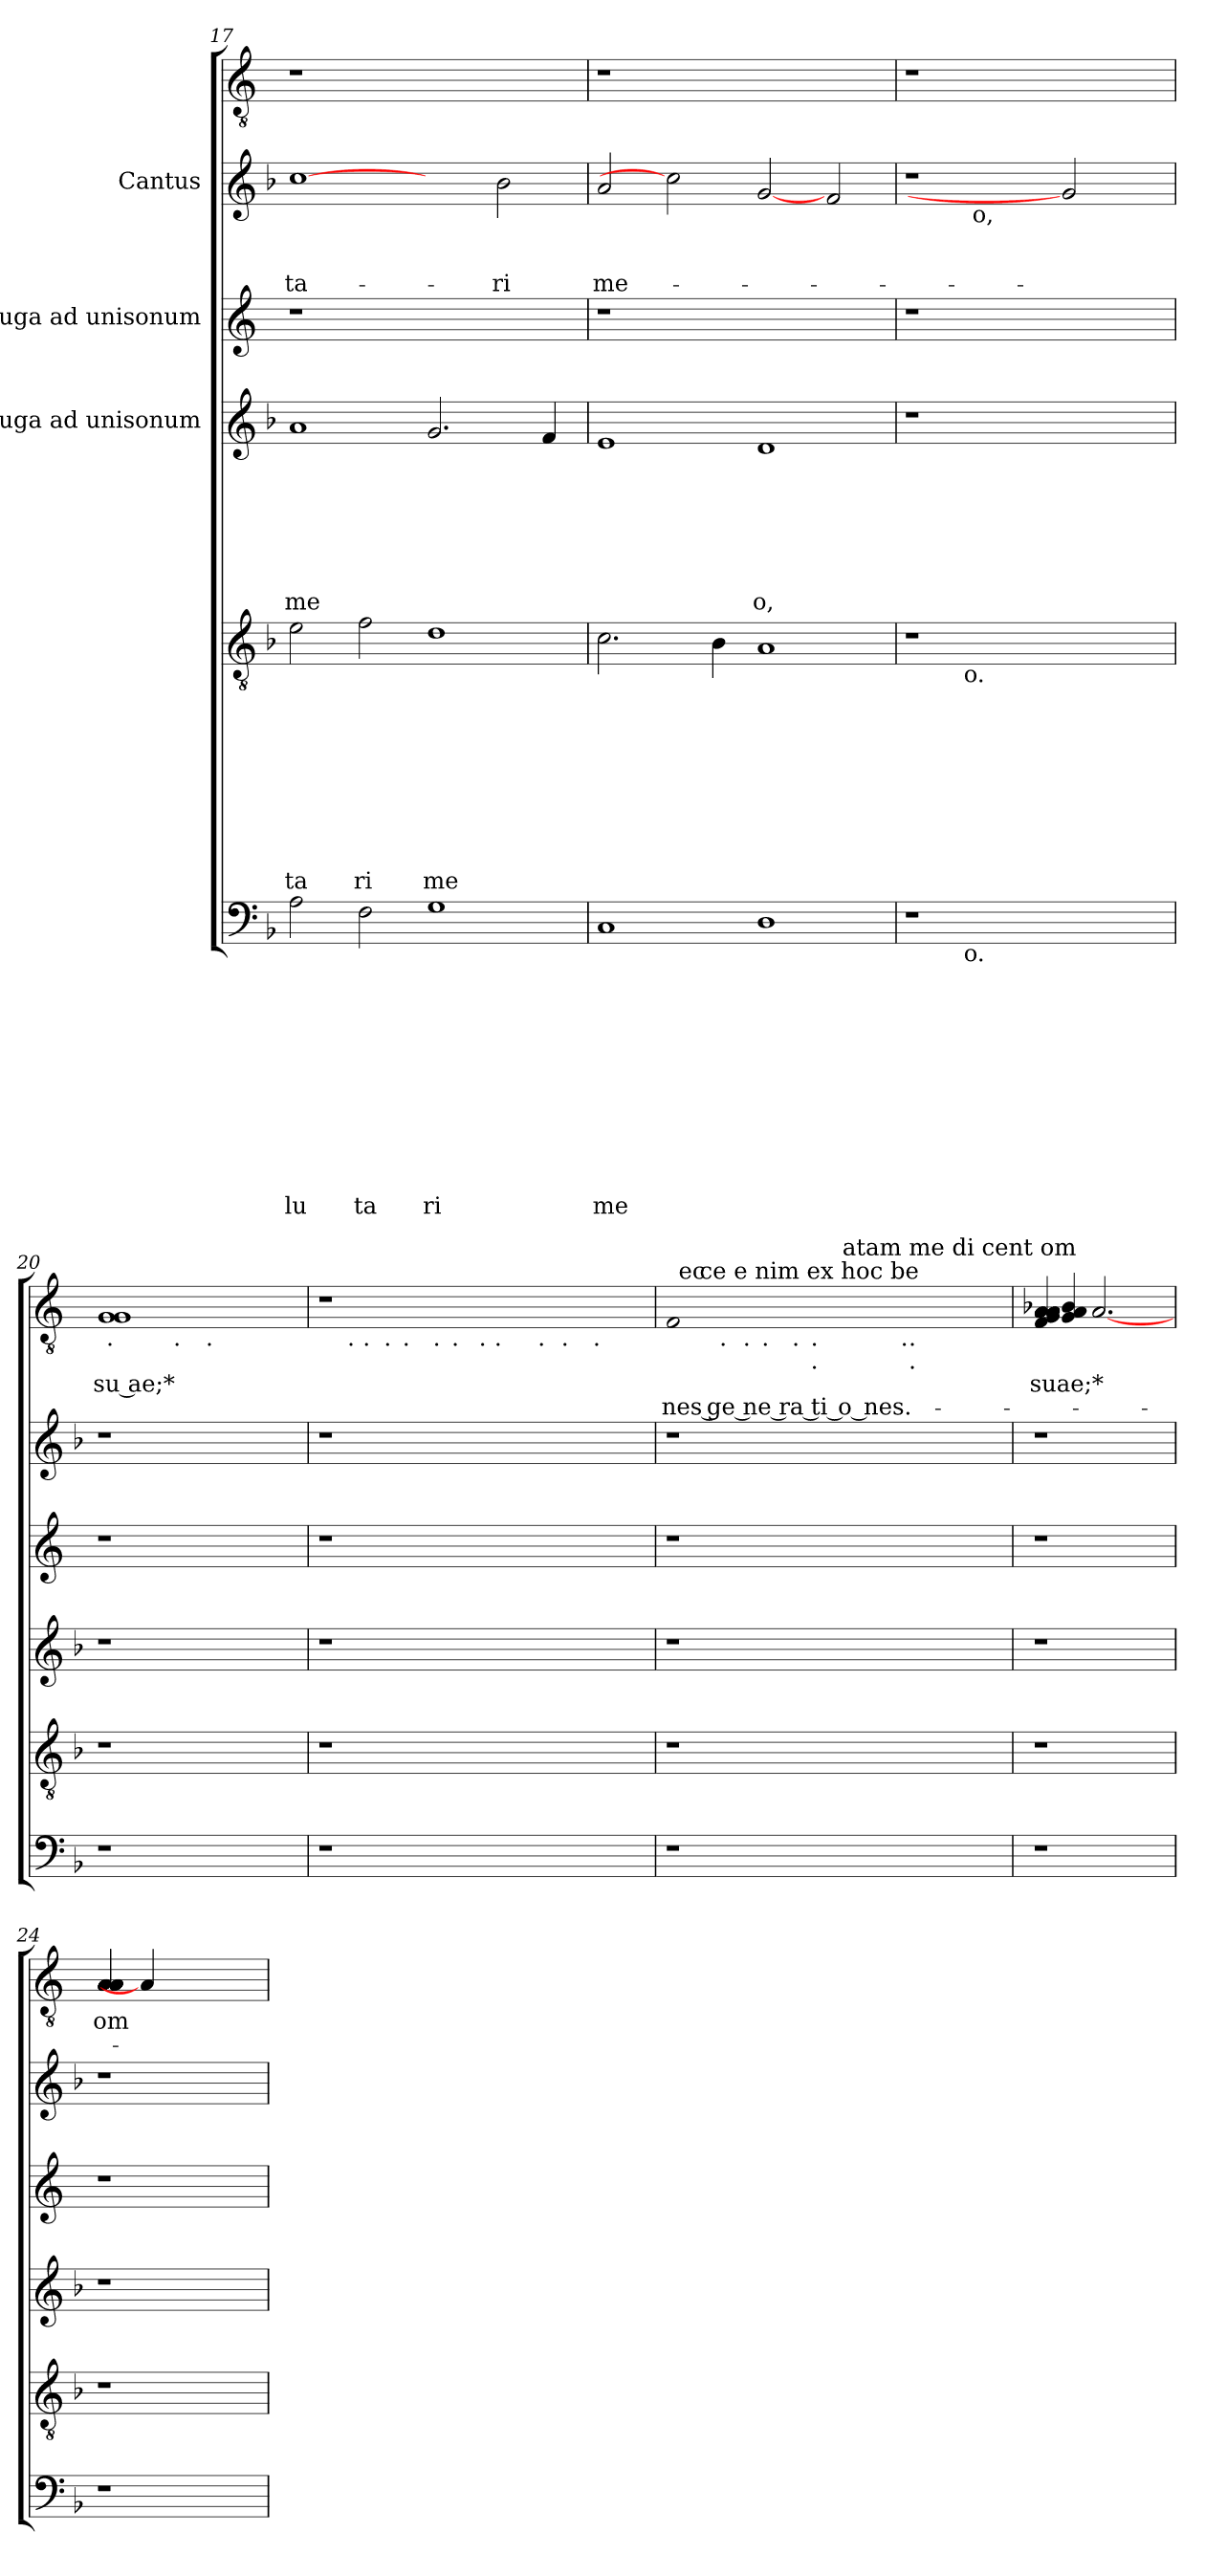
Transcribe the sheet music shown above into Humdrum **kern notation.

**kern	**text	**text	**text	**text	**text	**text	**text	**text	**text	**text	**text	**kern	**text	**text	**text	**text	**text	**text	**text	**text	**text	**kern	**text	**text	**text	**text	**text	**text	**text	**kern	**kern	**text	**text	**text	**kern	**text	**text
*part6	*part6	*part6	*part6	*part6	*part6	*part6	*part6	*part6	*part6	*part6	*part6	*part5	*part5	*part5	*part5	*part5	*part5	*part5	*part5	*part5	*part5	*part4	*part4	*part4	*part4	*part4	*part4	*part4	*part4	*part3	*part2	*part2	*part2	*part2	*part1	*part1	*part1
*staff6	*staff6	*staff6	*staff6	*staff6	*staff6	*staff6	*staff6	*staff6	*staff6	*staff6	*staff6	*staff5	*staff5	*staff5	*staff5	*staff5	*staff5	*staff5	*staff5	*staff5	*staff5	*staff4	*staff4	*staff4	*staff4	*staff4	*staff4	*staff4	*staff4	*staff3	*staff2	*staff2	*staff2	*staff2	*staff1	*staff1	*staff1
*	*	*	*	*	*	*	*	*	*	*	*	*	*	*	*	*	*	*	*	*	*	*I"Fuga ad unisonum	*	*	*	*	*	*	*	*I"Fuga ad unisonum	*I"Cantus	*	*	*	*	*	*
*clefF4	*	*	*	*	*	*	*	*	*	*	*	*clefGv2	*	*	*	*	*	*	*	*	*	*clefG2	*	*	*	*	*	*	*	*clefG2	*clefG2	*	*	*	*clefGv2	*	*
*k[b-]	*	*	*	*	*	*	*	*	*	*	*	*k[b-]	*	*	*	*	*	*	*	*	*	*k[b-]	*	*	*	*	*	*	*	*k[]	*k[b-]	*	*	*	*k[]	*	*
*F:	*	*	*	*	*	*	*	*	*	*	*	*F:	*	*	*	*	*	*	*	*	*	*F:	*	*	*	*	*	*	*	*C:	*F:	*	*	*	*C:	*	*
=17	=17	=17	=17	=17	=17	=17	=17	=17	=17	=17	=17	=17	=17	=17	=17	=17	=17	=17	=17	=17	=17	=17	=17	=17	=17	=17	=17	=17	=17	=17	=17	=17	=17	=17	=17	=17	=17
!	!	!	!	!	!	!	!	!	!	!	!LO:LY:b	!	!	!	!	!	!	!	!	!	!LO:LY:b	!	!	!	!	!	!	!	!LO:LY:b	!	!	!	!	!LO:LY:b	!	!	!
2A\	.	.	.	.	.	.	.	.	.	.	lu	2e\	.	.	.	.	.	.	.	.	ta	1a	.	.	.	.	.	.	me	1r	[1cc	.	.	-ta-	1r	.	.
!	!	!	!	!	!	!	!	!	!	!	!LO:LY:b	!	!	!	!	!	!	!	!	!	!LO:LY:b	!	!	!	!	!	!	!	!	!	!	!	!	!	!	!	!
2F\	.	.	.	.	.	.	.	.	.	.	ta	2f\	.	.	.	.	.	.	.	.	ri	.	.	.	.	.	.	.	.	.	.	.	.	.	.	.	.
!	!	!	!	!	!	!	!	!	!	!	!LO:LY:b	!	!	!	!	!	!	!	!	!	!LO:LY:b	!	!	!	!	!	!	!	!	!	!	!	!	!	!	!	!
1G	.	.	.	.	.	.	.	.	.	.	ri	1d	.	.	.	.	.	.	.	.	me	2.g/	.	.	.	.	.	.	.	1ryy	2ryy	.	.	.	1ryy	.	.
!	!	!	!	!	!	!	!	!	!	!	!	!	!	!	!	!	!	!	!	!	!	!	!	!	!	!	!	!	!	!	!	!	!	!LO:LY:b	!	!	!
.	.	.	.	.	.	.	.	.	.	.	.	.	.	.	.	.	.	.	.	.	.	.	.	.	.	.	.	.	.	.	2b-\	.	.	-ri	.	.	.
.	.	.	.	.	.	.	.	.	.	.	.	.	.	.	.	.	.	.	.	.	.	4f/	.	.	.	.	.	.	.	.	.	.	.	.	.	.	.
=18	=18	=18	=18	=18	=18	=18	=18	=18	=18	=18	=18	=18	=18	=18	=18	=18	=18	=18	=18	=18	=18	=18	=18	=18	=18	=18	=18	=18	=18	=18	=18	=18	=18	=18	=18	=18	=18
!	!	!	!	!	!	!	!	!	!	!	!LO:LY:b	!	!	!	!	!	!	!	!	!	!	!	!	!	!	!	!	!	!	!	!	!	!	!LO:LY:b	!	!	!
1C	.	.	.	.	.	.	.	.	.	.	me	2.c\	.	.	.	.	.	.	.	.	.	1e	.	.	.	.	.	.	.	1r	2a/	.	.	me-	1r	.	.
.	.	.	.	.	.	.	.	.	.	.	.	.	.	.	.	.	.	.	.	.	.	.	.	.	.	.	.	.	.	.	2cc]	.	.	.	.	.	.
.	.	.	.	.	.	.	.	.	.	.	.	4B-\	.	.	.	.	.	.	.	.	.	.	.	.	.	.	.	.	.	.	.	.	.	.	.	.	.
!	!	!	!	!	!	!	!	!	!	!	!	!	!	!	!	!	!	!	!	!	!	!	!	!	!	!	!	!	!LO:LY:b	!	!	!	!	!	!	!	!
1D	.	.	.	.	.	.	.	.	.	.	.	1A	.	.	.	.	.	.	.	.	.	1d	.	.	.	.	.	.	o,	1ryy	[2g	.	.	.	1ryy	.	.
.	.	.	.	.	.	.	.	.	.	.	.	.	.	.	.	.	.	.	.	.	.	.	.	.	.	.	.	.	.	.	2f/	.	.	.	.	.	.
=19	=19	=19	=19	=19	=19	=19	=19	=19	=19	=19	=19	=19	=19	=19	=19	=19	=19	=19	=19	=19	=19	=19	=19	=19	=19	=19	=19	=19	=19	=19	=19	=19	=19	=19	=19	=19	=19
*^	*	*	*	*	*	*	*	*	*	*	*	*^	*	*	*	*	*	*	*	*	*	*	*	*	*	*	*	*	*	*	*^	*	*	*	*	*	*
1r	8ryy	.	.	.	.	.	.	.	.	.	.	.	1r	8ryy	.	.	.	.	.	.	.	.	.	1r	.	.	.	.	.	.	.	1r	1r	8..ryy	.	.	.	1r	.	.
.	16ryy	.	.	.	.	.	.	.	.	.	.	.	.	16ryy	.	.	.	.	.	.	.	.	.	.	.	.	.	.	.	.	.	.	.	.	.	.	.	.	.	.
.	64ryy	.	.	.	.	.	.	.	.	.	.	.	.	64ryy	.	.	.	.	.	.	.	.	.	.	.	.	.	.	.	.	.	.	.	.	.	.	.	.	.	.
!	!	!	!	!	!	!	!	!	!	!	!	!	!	!LO:TX:b:t=o.	!	!	!	!	!	!	!	!	!	!	!	!	!	!	!	!	!	!	!	!	!	!	!	!	!	!
!	!LO:TX:b:t=o.	!	!	!	!	!	!	!	!	!	!	!	!	!	!	!	!	!	!	!	!	!	!	!	!	!	!	!	!	!	!	!	!	!	!	!	!	!	!	!
.	1ryy	.	.	.	.	.	.	.	.	.	.	.	.	1ryy	.	.	.	.	.	.	.	.	.	.	.	.	.	.	.	.	.	.	.	.	.	.	.	.	.	.
!	!	!	!	!	!	!	!	!	!	!	!	!	!	!	!	!	!	!	!	!	!	!	!	!	!	!	!	!	!	!	!	!	!	!LO:TX:b:t=o,	!	!	!	!	!	!
.	.	.	.	.	.	.	.	.	.	.	.	.	.	.	.	.	.	.	.	.	.	.	.	.	.	.	.	.	.	.	.	.	.	1ryy	.	.	.	.	.	.
2ryy	.	.	.	.	.	.	.	.	.	.	.	.	2ryy	.	.	.	.	.	.	.	.	.	.	2ryy	.	.	.	.	.	.	.	2ryy	2g]	.	.	.	.	2ryy	.	.
.	4ryy	.	.	.	.	.	.	.	.	.	.	.	.	4ryy	.	.	.	.	.	.	.	.	.	.	.	.	.	.	.	.	.	.	.	.	.	.	.	.	.	.
.	.	.	.	.	.	.	.	.	.	.	.	.	.	.	.	.	.	.	.	.	.	.	.	.	.	.	.	.	.	.	.	.	.	4ryy	.	.	.	.	.	.
.	32.ryy	.	.	.	.	.	.	.	.	.	.	.	.	32.ryy	.	.	.	.	.	.	.	.	.	.	.	.	.	.	.	.	.	.	.	.	.	.	.	.	.	.
.	.	.	.	.	.	.	.	.	.	.	.	.	.	.	.	.	.	.	.	.	.	.	.	.	.	.	.	.	.	.	.	.	.	32ryy	.	.	.	.	.	.
!!LO:LB:g=z
=20	=20	=20	=20	=20	=20	=20	=20	=20	=20	=20	=20	=20	=20	=20	=20	=20	=20	=20	=20	=20	=20	=20	=20	=20	=20	=20	=20	=20	=20	=20	=20	=20	=20	=20	=20	=20	=20	=20	=20	=20
!	!	!	!	!	!	!	!	!	!	!	!	!	!	!	!	!	!	!	!	!	!	!	!	!	!	!	!	!	!	!	!	!	!	!	!	!	!	!LO:N:n=1:head=open	!	!
!	!	!	!	!	!	!	!	!	!	!	!	!	!	!	!	!	!	!	!	!	!	!	!	!	!	!	!	!	!	!	!	!	!	!	!	!	!	!LO:N:n=2:head=open	!LO:LY:b:rj	!
*	*	*	*	*	*	*	*	*	*	*	*	*	*	*	*	*	*	*	*	*	*	*	*	*	*	*	*	*	*	*	*	*	*	*	*	*	*	*^	*	*
*v	*v	*	*	*	*	*	*	*	*	*	*	*	*	*	*	*	*	*	*	*	*	*	*	*	*	*	*	*	*	*	*	*	*v	*v	*	*	*	*	*^	*	*
*	*	*	*	*	*	*	*	*	*	*	*	*v	*v	*	*	*	*	*	*	*	*	*	*	*	*	*	*	*	*	*	*	*	*	*	*	*	*	*	*	*
1r	.	.	.	.	.	.	.	.	.	.	.	1r	.	.	.	.	.	.	.	.	.	1r	.	.	.	.	.	.	.	1r	1r	.	.	.	1G 1G	64ryy	4ryy	su ae;*	.
!	!	!	!	!	!	!	!	!	!	!	!	!	!	!	!	!	!	!	!	!	!	!	!	!	!	!	!	!	!	!	!	!	!	!	!	!LO:TX:b:t=.	!	!	!
.	.	.	.	.	.	.	.	.	.	.	.	.	.	.	.	.	.	.	.	.	.	.	.	.	.	.	.	.	.	.	.	.	.	.	.	2ryy	.	.	.
.	.	.	.	.	.	.	.	.	.	.	.	.	.	.	.	.	.	.	.	.	.	.	.	.	.	.	.	.	.	.	.	.	.	.	.	.	16..ryy	.	.
!	!	!	!	!	!	!	!	!	!	!	!	!	!	!	!	!	!	!	!	!	!	!	!	!	!	!	!	!	!	!	!	!	!	!	!	!	!LO:TX:b:t=.	!	!
.	.	.	.	.	.	.	.	.	.	.	.	.	.	.	.	.	.	.	.	.	.	.	.	.	.	.	.	.	.	.	.	.	.	.	.	.	2ryy	.	.
!	!	!	!	!	!	!	!	!	!	!	!	!	!	!	!	!	!	!	!	!	!	!	!	!	!	!	!	!	!	!	!	!	!	!	!	!LO:TX:b:t=.	!	!	!
.	.	.	.	.	.	.	.	.	.	.	.	.	.	.	.	.	.	.	.	.	.	.	.	.	.	.	.	.	.	.	.	.	.	.	.	4ryy	.	.	.
.	.	.	.	.	.	.	.	.	.	.	.	.	.	.	.	.	.	.	.	.	.	.	.	.	.	.	.	.	.	.	.	.	.	.	.	8...ryy	.	.	.
.	.	.	.	.	.	.	.	.	.	.	.	.	.	.	.	.	.	.	.	.	.	.	.	.	.	.	.	.	.	.	.	.	.	.	.	.	8ryy	.	.
.	.	.	.	.	.	.	.	.	.	.	.	.	.	.	.	.	.	.	.	.	.	.	.	.	.	.	.	.	.	.	.	.	.	.	.	.	64ryy	.	.
!!LO:LB:g=z
=21	=21	=21	=21	=21	=21	=21	=21	=21	=21	=21	=21	=21	=21	=21	=21	=21	=21	=21	=21	=21	=21	=21	=21	=21	=21	=21	=21	=21	=21	=21	=21	=21	=21	=21	=21	=21	=21	=21	=21
*	*	*	*	*	*	*	*	*	*	*	*	*	*	*	*	*	*	*	*	*	*	*	*	*	*	*	*	*	*	*	*	*	*	*	*^	*	*^	*	*
*	*	*	*	*	*	*	*	*	*	*	*	*	*	*	*	*	*	*	*	*	*	*	*	*	*	*	*	*	*	*	*	*	*	*	*	*	*	*	*^	*	*
*	*	*	*	*	*	*	*	*	*	*	*	*	*	*	*	*	*	*	*	*	*	*	*	*	*	*	*	*	*	*	*	*	*	*	*	*	*	*	*	*^	*	*
*	*	*	*	*	*	*	*	*	*	*	*	*	*	*	*	*	*	*	*	*	*	*	*	*	*	*	*	*	*	*	*	*	*	*	*	*	*	*	*	*	*^	*	*
*	*	*	*	*	*	*	*	*	*	*	*	*	*	*	*	*	*	*	*	*	*	*	*	*	*	*	*	*	*	*	*	*	*	*	*	*	*	*	*	*	*	*^	*	*
*	*	*	*	*	*	*	*	*	*	*	*	*	*	*	*	*	*	*	*	*	*	*	*	*	*	*	*	*	*	*	*	*	*	*	*	*	*	*	*	*	*	*	*^	*	*
*	*	*	*	*	*	*	*	*	*	*	*	*	*	*	*	*	*	*	*	*	*	*	*	*	*	*	*	*	*	*	*	*	*	*	*	*	*	*	*	*	*	*	*	*^	*	*
1r	.	.	.	.	.	.	.	.	.	.	.	1r	.	.	.	.	.	.	.	.	.	1r	.	.	.	.	.	.	.	1r	1r	.	.	.	1r	8ryy	8ryy	4ryy	4ryy	4ryy	4...ryy	2ryy	2ryy	2ryy	2ryy	.	.
!	!	!	!	!	!	!	!	!	!	!	!	!	!	!	!	!	!	!	!	!	!	!	!	!	!	!	!	!	!	!	!	!	!	!	!	!LO:TX:b:t=.	!	!	!	!	!	!	!	!	!	!	!
.	.	.	.	.	.	.	.	.	.	.	.	.	.	.	.	.	.	.	.	.	.	.	.	.	.	.	.	.	.	.	.	.	.	.	.	2..ryy	32.ryy	.	.	.	.	.	.	.	.	.	.
!	!	!	!	!	!	!	!	!	!	!	!	!	!	!	!	!	!	!	!	!	!	!	!	!	!	!	!	!	!	!	!	!	!	!	!	!	!LO:TX:b:t=.	!	!	!	!	!	!	!	!	!	!
.	.	.	.	.	.	.	.	.	.	.	.	.	.	.	.	.	.	.	.	.	.	.	.	.	.	.	.	.	.	.	.	.	.	.	.	.	2ryy	.	.	.	.	.	.	.	.	.	.
!	!	!	!	!	!	!	!	!	!	!	!	!	!	!	!	!	!	!	!	!	!	!	!	!	!	!	!	!	!	!	!	!	!	!	!	!	!	!LO:TX:b:t=.	!	!	!	!	!	!	!	!	!
.	.	.	.	.	.	.	.	.	.	.	.	.	.	.	.	.	.	.	.	.	.	.	.	.	.	.	.	.	.	.	.	.	.	.	.	.	.	2.ryy	16ryy	8ryy	.	.	.	.	.	.	.
!	!	!	!	!	!	!	!	!	!	!	!	!	!	!	!	!	!	!	!	!	!	!	!	!	!	!	!	!	!	!	!	!	!	!	!	!	!	!	!LO:TX:b:t=.	!	!	!	!	!	!	!	!
.	.	.	.	.	.	.	.	.	.	.	.	.	.	.	.	.	.	.	.	.	.	.	.	.	.	.	.	.	.	.	.	.	.	.	.	.	.	.	2ryy	.	.	.	.	.	.	.	.
.	.	.	.	.	.	.	.	.	.	.	.	.	.	.	.	.	.	.	.	.	.	.	.	.	.	.	.	.	.	.	.	.	.	.	.	.	.	.	.	32ryy	.	.	.	.	.	.	.
!	!	!	!	!	!	!	!	!	!	!	!	!	!	!	!	!	!	!	!	!	!	!	!	!	!	!	!	!	!	!	!	!	!	!	!	!	!	!	!	!LO:TX:b:t=.	!	!	!	!	!	!	!
.	.	.	.	.	.	.	.	.	.	.	.	.	.	.	.	.	.	.	.	.	.	.	.	.	.	.	.	.	.	.	.	.	.	.	.	.	.	.	.	2ryy	.	.	.	.	.	.	.
!	!	!	!	!	!	!	!	!	!	!	!	!	!	!	!	!	!	!	!	!	!	!	!	!	!	!	!	!	!	!	!	!	!	!	!	!	!	!	!	!	!LO:TX:b:t=.	!	!	!	!	!	!
.	.	.	.	.	.	.	.	.	.	.	.	.	.	.	.	.	.	.	.	.	.	.	.	.	.	.	.	.	.	.	.	.	.	.	.	.	.	.	.	.	2ryy	.	.	.	.	.	.
.	.	.	.	.	.	.	.	.	.	.	.	.	.	.	.	.	.	.	.	.	.	.	.	.	.	.	.	.	.	.	.	.	.	.	.	.	.	.	.	.	.	32.ryy	16.ryy	8ryy	4ryy	.	.
!	!	!	!	!	!	!	!	!	!	!	!	!	!	!	!	!	!	!	!	!	!	!	!	!	!	!	!	!	!	!	!	!	!	!	!	!	!	!	!	!	!	!LO:TX:b:t=.	!	!	!	!	!
.	.	.	.	.	.	.	.	.	.	.	.	.	.	.	.	.	.	.	.	.	.	.	.	.	.	.	.	.	.	.	.	.	.	.	.	.	.	.	.	.	.	4ryy	.	.	.	.	.
!	!	!	!	!	!	!	!	!	!	!	!	!	!	!	!	!	!	!	!	!	!	!	!	!	!	!	!	!	!	!	!	!	!	!	!	!	!	!	!	!	!	!	!LO:TX:b:t=.	!	!	!	!
.	.	.	.	.	.	.	.	.	.	.	.	.	.	.	.	.	.	.	.	.	.	.	.	.	.	.	.	.	.	.	.	.	.	.	.	.	.	.	.	.	.	.	4ryy	.	.	.	.
.	.	.	.	.	.	.	.	.	.	.	.	.	.	.	.	.	.	.	.	.	.	.	.	.	.	.	.	.	.	.	.	.	.	.	.	.	.	.	.	.	.	.	.	16ryy	.	.	.
.	.	.	.	.	.	.	.	.	.	.	.	.	.	.	.	.	.	.	.	.	.	.	.	.	.	.	.	.	.	.	.	.	.	.	.	.	4ryy	.	.	.	.	.	.	.	.	.	.
.	.	.	.	.	.	.	.	.	.	.	.	.	.	.	.	.	.	.	.	.	.	.	.	.	.	.	.	.	.	.	.	.	.	.	.	.	.	.	.	.	.	.	.	64ryy	.	.	.
!	!	!	!	!	!	!	!	!	!	!	!	!	!	!	!	!	!	!	!	!	!	!	!	!	!	!	!	!	!	!	!	!	!	!	!	!	!	!	!	!	!	!	!	!LO:TX:b:t=.	!	!	!
.	.	.	.	.	.	.	.	.	.	.	.	.	.	.	.	.	.	.	.	.	.	.	.	.	.	.	.	.	.	.	.	.	.	.	.	.	.	.	.	.	.	.	.	4ryy	.	.	.
.	.	.	.	.	.	.	.	.	.	.	.	.	.	.	.	.	.	.	.	.	.	.	.	.	.	.	.	.	.	.	.	.	.	.	.	.	.	.	.	.	.	.	.	.	64ryy	.	.
!	!	!	!	!	!	!	!	!	!	!	!	!	!	!	!	!	!	!	!	!	!	!	!	!	!	!	!	!	!	!	!	!	!	!	!	!	!	!	!	!	!	!	!	!	!LO:TX:b:t=.	!	!
.	.	.	.	.	.	.	.	.	.	.	.	.	.	.	.	.	.	.	.	.	.	.	.	.	.	.	.	.	.	.	.	.	.	.	.	.	.	.	.	.	.	.	.	.	8...ryy	.	.
.	.	.	.	.	.	.	.	.	.	.	.	.	.	.	.	.	.	.	.	.	.	.	.	.	.	.	.	.	.	.	.	.	.	.	.	.	.	.	.	.	.	8ryy	.	.	.	.	.
.	.	.	.	.	.	.	.	.	.	.	.	.	.	.	.	.	.	.	.	.	.	.	.	.	.	.	.	.	.	.	.	.	.	.	.	.	.	.	8.ryy	.	.	.	.	.	.	.	.
!	!	!	!	!	!	!	!	!	!	!	!	!	!	!	!	!	!	!	!	!	!	!	!	!	!	!	!	!	!	!	!	!	!	!	!	!	!	!	!	!	!	!	!LO:TX:b:t=.	!	!	!	!
.	.	.	.	.	.	.	.	.	.	.	.	.	.	.	.	.	.	.	.	.	.	.	.	.	.	.	.	.	.	.	.	.	.	.	.	.	.	.	.	.	.	.	8ryy	.	.	.	.
.	.	.	.	.	.	.	.	.	.	.	.	.	.	.	.	.	.	.	.	.	.	.	.	.	.	.	.	.	.	.	.	.	.	.	.	.	.	.	.	16.ryy	.	.	.	.	.	.	.
.	.	.	.	.	.	.	.	.	.	.	.	.	.	.	.	.	.	.	.	.	.	.	.	.	.	.	.	.	.	.	.	.	.	.	.	.	16ryy	.	.	.	.	16ryy	.	.	.	.	.
.	.	.	.	.	.	.	.	.	.	.	.	.	.	.	.	.	.	.	.	.	.	.	.	.	.	.	.	.	.	.	.	.	.	.	.	.	.	.	.	.	.	.	.	32.ryy	.	.	.
.	.	.	.	.	.	.	.	.	.	.	.	.	.	.	.	.	.	.	.	.	.	.	.	.	.	.	.	.	.	.	.	.	.	.	.	.	.	.	.	.	32ryy	.	32ryy	.	.	.	.
.	.	.	.	.	.	.	.	.	.	.	.	.	.	.	.	.	.	.	.	.	.	.	.	.	.	.	.	.	.	.	.	.	.	.	.	.	64ryy	.	.	.	.	64ryy	.	.	.	.	.
!!LO:LB:g=z	!!	!!	!!	!!	!!	!!	!!	!!	!!	!!
=22	=22	=22	=22	=22	=22	=22	=22	=22	=22	=22	=22	=22	=22	=22	=22	=22	=22	=22	=22	=22	=22	=22	=22	=22	=22	=22	=22	=22	=22	=22	=22	=22	=22	=22	=22	=22	=22	=22	=22	=22	=22	=22	=22	=22	=22	=22	=22
!	!	!	!	!	!	!	!	!	!	!	!	!	!	!	!	!	!	!	!	!	!	!	!	!	!	!	!	!	!	!	!	!	!	!	!LO:N:head=open	!	!	!	!	!	!	!	!	!	!	!LO:LY:b	!LO:LY:b
1r	.	.	.	.	.	.	.	.	.	.	.	1r	.	.	.	.	.	.	.	.	.	1r	.	.	.	.	.	.	.	1r	1r	.	.	.	1F	32ryy	16..ryy	8ryy	4ryy	4ryy	4ryy	4...ryy	2ryy	2ryy	2ryy	.	-nes ge ne ra ti o nes.-
!	!	!	!	!	!	!	!	!	!	!	!	!	!	!	!	!	!	!	!	!	!	!	!	!	!	!	!	!	!	!	!	!	!	!	!	!LO:TX:a:t=ec	!	!	!	!	!	!	!	!	!	!	!
.	.	.	.	.	.	.	.	.	.	.	.	.	.	.	.	.	.	.	.	.	.	.	.	.	.	.	.	.	.	.	.	.	.	.	.	2ryy	.	.	.	.	.	.	.	.	.	.	.
!	!	!	!	!	!	!	!	!	!	!	!	!	!	!	!	!	!	!	!	!	!	!	!	!	!	!	!	!	!	!	!	!	!	!	!	!	!LO:TX:a:t=ce e nim ex hoc be	!	!	!	!	!	!	!	!	!	!
.	.	.	.	.	.	.	.	.	.	.	.	.	.	.	.	.	.	.	.	.	.	.	.	.	.	.	.	.	.	.	.	.	.	.	.	.	2ryy	.	.	.	.	.	.	.	.	.	.
.	.	.	.	.	.	.	.	.	.	.	.	.	.	.	.	.	.	.	.	.	.	.	.	.	.	.	.	.	.	.	.	.	.	.	.	.	.	32ryy	.	.	.	.	.	.	.	.	.
!	!	!	!	!	!	!	!	!	!	!	!	!	!	!	!	!	!	!	!	!	!	!	!	!	!	!	!	!	!	!	!	!	!	!	!	!	!	!LO:TX:b:t=.	!	!	!	!	!	!	!	!	!
.	.	.	.	.	.	.	.	.	.	.	.	.	.	.	.	.	.	.	.	.	.	.	.	.	.	.	.	.	.	.	.	.	.	.	.	.	.	2ryy	.	.	.	.	.	.	.	.	.
!	!	!	!	!	!	!	!	!	!	!	!	!	!	!	!	!	!	!	!	!	!	!	!	!	!	!	!	!	!	!	!	!	!	!	!	!	!	!	!LO:TX:b:t=.	!	!	!	!	!	!	!	!
.	.	.	.	.	.	.	.	.	.	.	.	.	.	.	.	.	.	.	.	.	.	.	.	.	.	.	.	.	.	.	.	.	.	.	.	.	.	.	2.ryy	16ryy	8ryy	.	.	.	.	.	.
!	!	!	!	!	!	!	!	!	!	!	!	!	!	!	!	!	!	!	!	!	!	!	!	!	!	!	!	!	!	!	!	!	!	!	!	!	!	!	!	!LO:TX:b:t=.	!	!	!	!	!	!	!
.	.	.	.	.	.	.	.	.	.	.	.	.	.	.	.	.	.	.	.	.	.	.	.	.	.	.	.	.	.	.	.	.	.	.	.	.	.	.	.	2ryy	.	.	.	.	.	.	.
.	.	.	.	.	.	.	.	.	.	.	.	.	.	.	.	.	.	.	.	.	.	.	.	.	.	.	.	.	.	.	.	.	.	.	.	.	.	.	.	.	32ryy	.	.	.	.	.	.
!	!	!	!	!	!	!	!	!	!	!	!	!	!	!	!	!	!	!	!	!	!	!	!	!	!	!	!	!	!	!	!	!	!	!	!	!	!	!	!	!	!LO:TX:b:t=.	!	!	!	!	!	!
.	.	.	.	.	.	.	.	.	.	.	.	.	.	.	.	.	.	.	.	.	.	.	.	.	.	.	.	.	.	.	.	.	.	.	.	.	.	.	.	.	2ryy	.	.	.	.	.	.
!	!	!	!	!	!	!	!	!	!	!	!	!	!	!	!	!	!	!	!	!	!	!	!	!	!	!	!	!	!	!	!	!	!	!	!	!	!	!	!	!	!	!LO:TX:b:t=.	!	!	!	!	!
!	!	!	!	!	!	!	!	!	!	!	!	!	!	!	!	!	!	!	!	!	!	!	!	!	!	!	!	!	!	!	!	!	!	!	!	!	!	!	!	!	!	!LO:TX:b:t=.	!	!	!	!	!
.	.	.	.	.	.	.	.	.	.	.	.	.	.	.	.	.	.	.	.	.	.	.	.	.	.	.	.	.	.	.	.	.	.	.	.	.	.	.	.	.	.	2ryy	.	.	.	.	.
.	.	.	.	.	.	.	.	.	.	.	.	.	.	.	.	.	.	.	.	.	.	.	.	.	.	.	.	.	.	.	.	.	.	.	.	.	.	.	.	.	.	.	32.ryy	8ryy	8..ryy	.	.
.	.	.	.	.	.	.	.	.	.	.	.	.	.	.	.	.	.	.	.	.	.	.	.	.	.	.	.	.	.	.	.	.	.	.	.	4...ryy	.	.	.	.	.	.	.	.	.	.	.
!	!	!	!	!	!	!	!	!	!	!	!	!	!	!	!	!	!	!	!	!	!	!	!	!	!	!	!	!	!	!	!	!	!	!	!	!	!	!	!	!	!	!	!LO:TX:a:t=atam me di cent om	!	!	!	!
.	.	.	.	.	.	.	.	.	.	.	.	.	.	.	.	.	.	.	.	.	.	.	.	.	.	.	.	.	.	.	.	.	.	.	.	.	.	.	.	.	.	.	4ryy	.	.	.	.
.	.	.	.	.	.	.	.	.	.	.	.	.	.	.	.	.	.	.	.	.	.	.	.	.	.	.	.	.	.	.	.	.	.	.	.	.	4ryy	.	.	.	.	.	.	.	.	.	.
.	.	.	.	.	.	.	.	.	.	.	.	.	.	.	.	.	.	.	.	.	.	.	.	.	.	.	.	.	.	.	.	.	.	.	.	.	.	.	.	.	.	.	.	16ryy	.	.	.
.	.	.	.	.	.	.	.	.	.	.	.	.	.	.	.	.	.	.	.	.	.	.	.	.	.	.	.	.	.	.	.	.	.	.	.	.	.	4ryy	.	.	.	.	.	.	.	.	.
.	.	.	.	.	.	.	.	.	.	.	.	.	.	.	.	.	.	.	.	.	.	.	.	.	.	.	.	.	.	.	.	.	.	.	.	.	.	.	.	.	.	.	.	64ryy	.	.	.
!	!	!	!	!	!	!	!	!	!	!	!	!	!	!	!	!	!	!	!	!	!	!	!	!	!	!	!	!	!	!	!	!	!	!	!	!	!	!	!	!	!	!	!	!LO:TX:b:t=.	!	!	!
.	.	.	.	.	.	.	.	.	.	.	.	.	.	.	.	.	.	.	.	.	.	.	.	.	.	.	.	.	.	.	.	.	.	.	.	.	.	.	.	.	.	.	.	4ryy	.	.	.
!	!	!	!	!	!	!	!	!	!	!	!	!	!	!	!	!	!	!	!	!	!	!	!	!	!	!	!	!	!	!	!	!	!	!	!	!	!	!	!	!	!	!	!	!	!LO:TX:b:t=.	!	!
!	!	!	!	!	!	!	!	!	!	!	!	!	!	!	!	!	!	!	!	!	!	!	!	!	!	!	!	!	!	!	!	!	!	!	!	!	!	!	!	!	!	!	!	!	!LO:TX:b:t=.	!	!
.	.	.	.	.	.	.	.	.	.	.	.	.	.	.	.	.	.	.	.	.	.	.	.	.	.	.	.	.	.	.	.	.	.	.	.	.	.	.	.	.	.	.	.	.	4ryy	.	.
.	.	.	.	.	.	.	.	.	.	.	.	.	.	.	.	.	.	.	.	.	.	.	.	.	.	.	.	.	.	.	.	.	.	.	.	.	.	.	.	.	.	.	8ryy	.	.	.	.
.	.	.	.	.	.	.	.	.	.	.	.	.	.	.	.	.	.	.	.	.	.	.	.	.	.	.	.	.	.	.	.	.	.	.	.	.	.	.	.	8.ryy	.	.	.	.	.	.	.
.	.	.	.	.	.	.	.	.	.	.	.	.	.	.	.	.	.	.	.	.	.	.	.	.	.	.	.	.	.	.	.	.	.	.	.	.	8ryy	.	.	.	.	.	.	.	.	.	.
.	.	.	.	.	.	.	.	.	.	.	.	.	.	.	.	.	.	.	.	.	.	.	.	.	.	.	.	.	.	.	.	.	.	.	.	.	.	16.ryy	.	.	16.ryy	.	.	.	.	.	.
.	.	.	.	.	.	.	.	.	.	.	.	.	.	.	.	.	.	.	.	.	.	.	.	.	.	.	.	.	.	.	.	.	.	.	.	.	.	.	.	.	.	.	16ryy	.	.	.	.
.	.	.	.	.	.	.	.	.	.	.	.	.	.	.	.	.	.	.	.	.	.	.	.	.	.	.	.	.	.	.	.	.	.	.	.	.	.	.	.	.	.	.	.	32.ryy	.	.	.
.	.	.	.	.	.	.	.	.	.	.	.	.	.	.	.	.	.	.	.	.	.	.	.	.	.	.	.	.	.	.	.	.	.	.	.	.	.	.	.	.	.	32ryy	.	.	32ryy	.	.
.	.	.	.	.	.	.	.	.	.	.	.	.	.	.	.	.	.	.	.	.	.	.	.	.	.	.	.	.	.	.	.	.	.	.	.	.	64ryy	.	.	.	.	.	64ryy	.	.	.	.
!!LO:LB:g=z
=23	=23	=23	=23	=23	=23	=23	=23	=23	=23	=23	=23	=23	=23	=23	=23	=23	=23	=23	=23	=23	=23	=23	=23	=23	=23	=23	=23	=23	=23	=23	=23	=23	=23	=23	=23	=23	=23	=23	=23	=23	=23	=23	=23	=23	=23	=23	=23
!	!	!	!	!	!	!	!	!	!	!	!	!	!	!	!	!	!	!	!	!	!	!	!	!	!	!	!	!	!	!	!	!	!	!	!	!	!	!	!	!	!	!	!	!	!	!LO:LY:b	!
!	!	!	!	!	!	!	!	!	!	!	!	!	!	!	!	!	!	!	!	!	!	!	!	!	!	!	!	!	!	!	!	!	!	!	!	!	!	!	!	!	!	!	!	!	!	!LO:LY:b	!
*	*	*	*	*	*	*	*	*	*	*	*	*	*	*	*	*	*	*	*	*	*	*	*	*	*	*	*	*	*	*	*	*	*	*	*	*v	*v	*v	*v	*v	*v	*v	*v	*v	*v	*	*
1r	.	.	.	.	.	.	.	.	.	.	.	1r	.	.	.	.	.	.	.	.	.	1r	.	.	.	.	.	.	.	1r	1r	.	.	.	4F/ 4G/ 4A/ 4A/ 4A/ 4A/ 4A/ 4A/ 4A/ 4A/ 4A/ 4A/	4G/ 4A/ 4B-X/	suae;*	.
.	.	.	.	.	.	.	.	.	.	.	.	.	.	.	.	.	.	.	.	.	.	.	.	.	.	.	.	.	.	.	.	.	.	.	[2.A	2.ryy	.	.
!!LO:LB:g=z	!!
=24	=24	=24	=24	=24	=24	=24	=24	=24	=24	=24	=24	=24	=24	=24	=24	=24	=24	=24	=24	=24	=24	=24	=24	=24	=24	=24	=24	=24	=24	=24	=24	=24	=24	=24	=24	=24	=24	=24
!	!	!	!	!	!	!	!	!	!	!	!	!	!	!	!	!	!	!	!	!	!	!	!	!	!	!	!	!	!	!	!	!	!	!	!	!	!LO:LY:b	!
!	!	!	!	!	!	!	!	!	!	!	!	!	!	!	!	!	!	!	!	!	!	!	!	!	!	!	!	!	!	!	!	!	!	!	!	!	!LO:LY:b	!
1r	.	.	.	.	.	.	.	.	.	.	.	1r	.	.	.	.	.	.	.	.	.	1r	.	.	.	.	.	.	.	1r	1r	.	.	.	4A/ 4A/ 4A/ 4A/ 4A/ 4A/ 4A/ 4A/ 4A/ 4A/ 4A/ 4A/	4A/	om	.
.	.	.	.	.	.	.	.	.	.	.	.	.	.	.	.	.	.	.	.	.	.	.	.	.	.	.	.	.	.	.	.	.	.	.	4A]	2ryy	.	.
.	.	.	.	.	.	.	.	.	.	.	.	.	.	.	.	.	.	.	.	.	.	.	.	.	.	.	.	.	.	.	.	.	.	.	2ryy	.	.	.
.	.	.	.	.	.	.	.	.	.	.	.	.	.	.	.	.	.	.	.	.	.	.	.	.	.	.	.	.	.	.	.	.	.	.	.	4ryy	.	.
*	*	*	*	*	*	*	*	*	*	*	*	*	*	*	*	*	*	*	*	*	*	*	*	*	*	*	*	*	*	*	*	*	*	*	*v	*v	*	*
=	=	=	=	=	=	=	=	=	=	=	=	=	=	=	=	=	=	=	=	=	=	=	=	=	=	=	=	=	=	=	=	=	=	=	=	=	=
*-	*-	*-	*-	*-	*-	*-	*-	*-	*-	*-	*-	*-	*-	*-	*-	*-	*-	*-	*-	*-	*-	*-	*-	*-	*-	*-	*-	*-	*-	*-	*-	*-	*-	*-	*-	*-	*-
